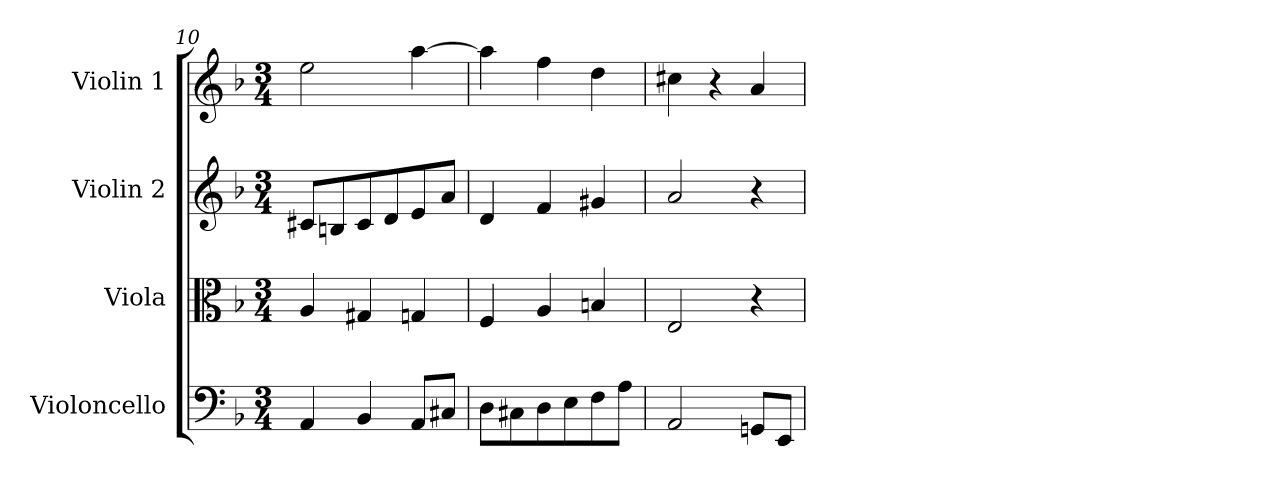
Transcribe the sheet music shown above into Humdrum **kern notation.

**kern	**kern	**kern	**kern
*part4	*part3	*part2	*part1
*staff4	*staff3	*staff2	*staff1
*I"Violoncello	*I"Viola	*I"Violin 2	*I"Violin 1
*I'Vc	*I'Vla	*I'Vln	*I'Vln
*clefF4	*clefC3	*clefG2	*clefG2
*k[b-]	*k[b-]	*k[b-]	*k[b-]
*M3/4	*M3/4	*M3/4	*M3/4
=10	=10	=10	=10
4AA/	4A/	8c#X/L	2ee\
.	.	8Bn/	.
4BB-/	4G#X/	8c#/	.
.	.	8d/	.
8AA/L	4Gn/	8e/	[4aa\
8C#X/J	.	8a/J	.
=11	=11	=11	=11
8D\L	4F/	4d/	4aa\]
8C#X\	.	.	.
8D\	4A/	4f/	4ff\
8E\	.	.	.
8F\	4Bn/	4g#X/	4dd\
8A\J	.	.	.
=12	=12	=12	=12
2AA/	2E/	2a/	4cc#X\
.	.	.	4r
8GGn/L	4r	4r	4a/
8EE/J	.	.	.
=	=	=	=
*-	*-	*-	*-
